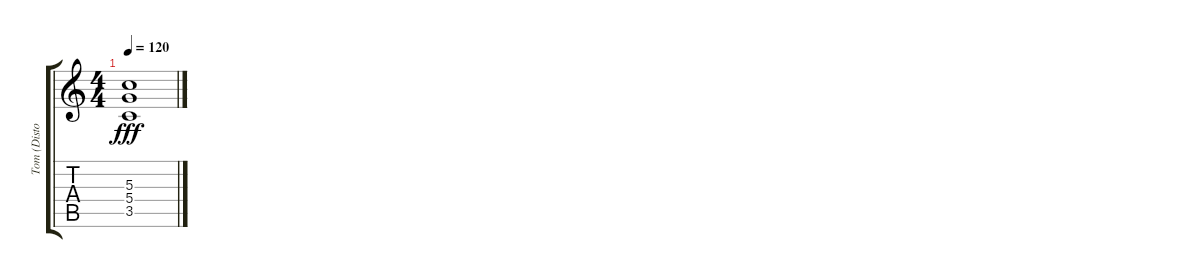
\track ("Tom (Distortion)" "Tom (Disto") {instrument distortionguitar}
\staff {score tabs}
\tuning (E4 B3 G3 D3 A2 D2) {hide}
\ts (4 4)
\tempo 120
\clef g2
\ks c
(5.3 5.4 3.5).1{dy fff}
